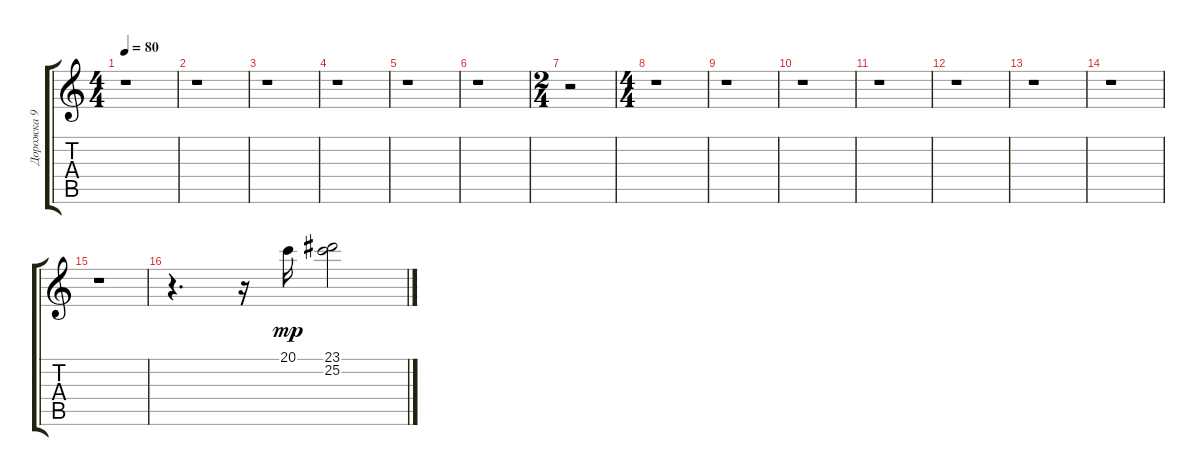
\track ("Дорожка 9" "Дорожка 9") {instrument vibraphone}
\staff {score tabs}
\tuning (E4 B3 G3 D3 A2 E2) {hide}
\ts (4 4)
\tempo 80
\clef g2
\ks c
r.1{dy f} |
r.1 |
r.1 |
r.1 |
r.1 |
r.1 |
\ts (2 4)
r.2 |
\ts (4 4)
r.1 |
r.1 |
r.1 |
r.1 |
r.1 |
r.1 |
r.1 |
r.1 |
r.4{d} r.16 20.1.16{dy mp} (23.1 25.2).2
